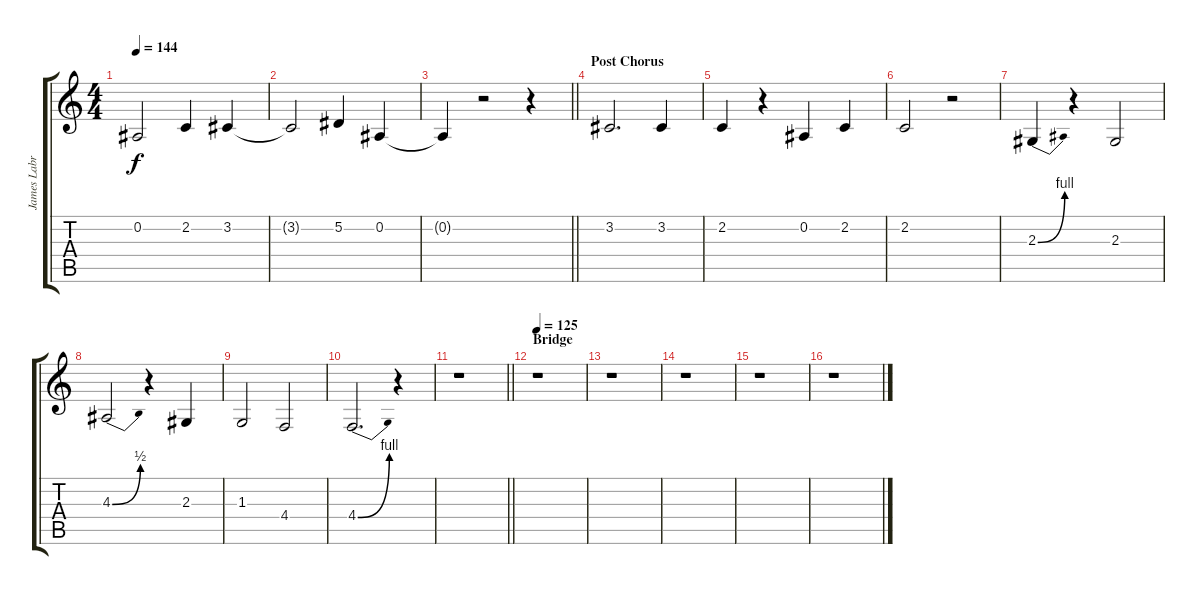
\track ("James Labrie" "James Labr") {instrument lead1square}
\staff {score tabs}
\tuning (Eb4 Bb3 Gb3 Db3 Ab2 Eb2) {hide}
\ts (4 4)
\tempo 144
\clef g2
\ks c
0.2.2{dy f} 2.2.4 3.2.4 |
3.2{t}.2 5.2.4 0.2.4 |
\barLineRight lightlight
0.2{t}.4 r.2 r.4 |
\section ("" "Post Chorus")
3.2.2{d} 3.2.4 |
2.2.4 r.4 0.2.4 2.2.4 |
2.2.2 r.2 |
2.3{be (bend 0 0 60 4)}.4 r.4 2.3.2 |
4.3{be (bend 0 0 60 2)}.2 r.4 2.3.4 |
1.3.2 4.4.2 |
4.4{be (bend 0 0 60 4)}.2{d} r.4 |
\barLineRight lightlight
r.1 |
\section ("" "Bridge")
\tempo 125
r.1 |
r.1 |
r.1 |
r.1 |
r.1
